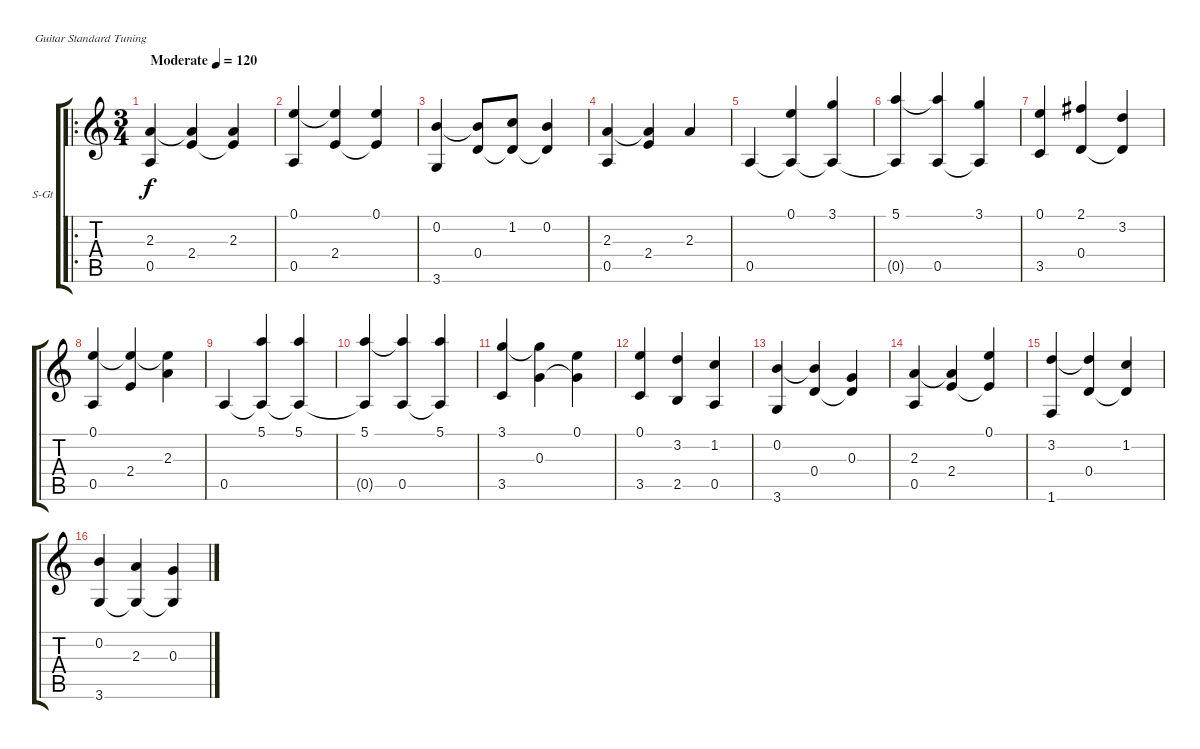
\bracketExtendMode groupsimilarinstruments
\firstSystemTrackNameOrientation horizontal
\otherSystemsTrackNameOrientation horizontal
\track ("Track 1" "S-Gt") {instrument acousticguitarsteel}
\staff {score tabs}
\tuning (E4 B3 G3 D3 A2 E2)
\ro
\ts (3 4)
\beaming (8 2 2 2)
\tempo (120 "Moderate")
\clef g2
\ks c
(2.3 0.5).4{dy f instrument acousticguitarsteel} (2.3{t} 2.4).4 (2.3 2.4{t}).4 |
(0.1 0.5).4 (0.1{t} 2.4).4 (0.1 2.4{t}).4 |
(0.2 3.6).4 (0.2{t} 0.4).8 (1.2 0.4{t}).8 (0.2 0.4{t}).4 |
(2.3 0.5).4 (2.3{t} 2.4).4 2.3.4 |
0.5.4 (0.1 0.5{t}).4 (3.1 0.5{t}).4 |
(5.1 0.5{t}).4 (5.1{t} 0.5).4 (3.1 0.5{t}).4 |
(0.1 3.5).4 (2.1 0.4).4 (3.2 0.4{t}).4 |
(0.1 0.5).4 (0.1{t} 2.4).4 (0.1{t} 2.3).4 |
0.5.4 (5.1 0.5{t}).4 (5.1 0.5{t}).4 |
(5.1 0.5{t}).4 (5.1{t} 0.5).4 (5.1 0.5{t}).4 |
(3.1 3.5).4 (3.1{t} 0.3).4 (0.1 0.3{t}).4 |
(0.1 3.5).4 (3.2 2.5).4 (1.2 0.5).4 |
(0.2 3.6).4 (0.2{t} 0.4).4 (0.3 0.4{t}).4 |
(2.3 0.5).4 (2.3{t} 2.4).4 (0.1 2.4{t}).4 |
(3.2 1.6).4 (3.2{t} 0.4).4 (1.2 0.4{t}).4 |
(0.2 3.6).4 (2.3 3.6{t}).4 (0.3 3.6{t}).4
